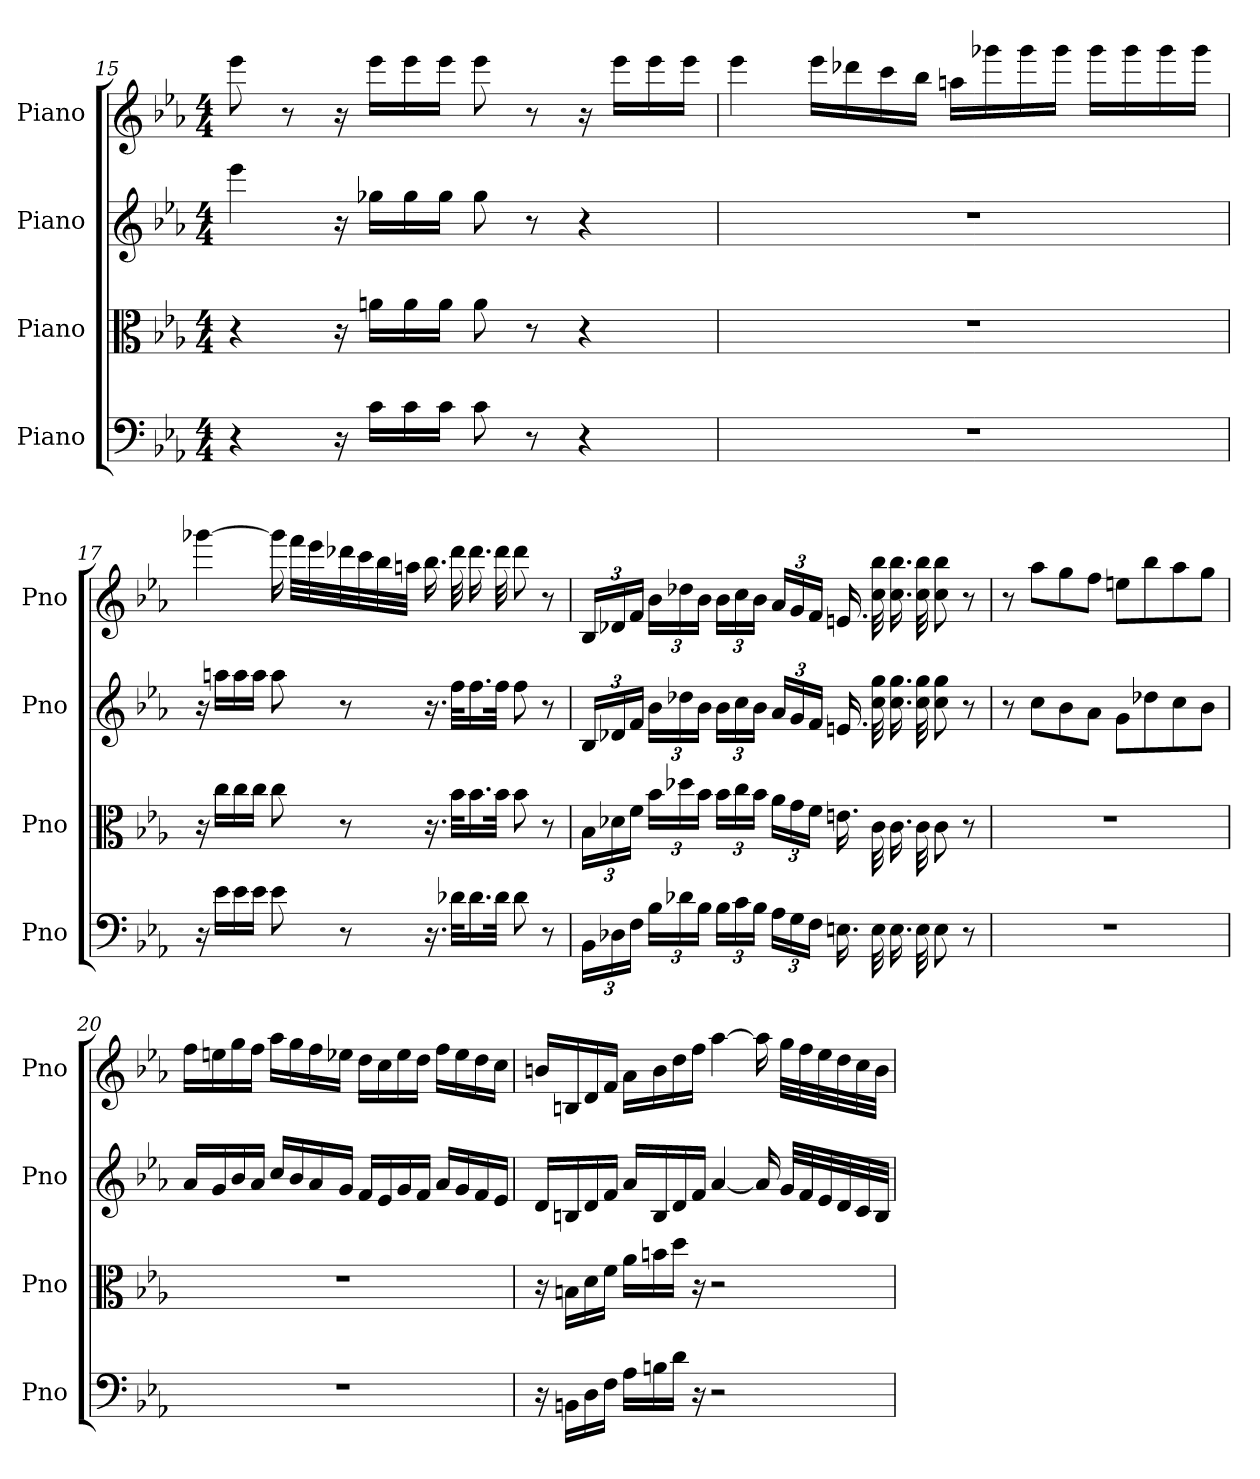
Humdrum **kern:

**kern	**kern	**kern	**kern
*part4	*part3	*part2	*part1
*staff4	*staff3	*staff2	*staff1
*I"Piano	*I"Piano	*I"Piano	*I"Piano
*I'Pno	*I'Pno	*I'Pno	*I'Pno
*clefF4	*clefC3	*clefG2	*clefG2
*k[b-e-a-]	*k[b-e-a-]	*k[b-e-a-]	*k[b-e-a-]
*M4/4	*M4/4	*M4/4	*M4/4
=15	=15	=15	=15
4r	4r	4eee-\	8eee-\
.	.	.	8r
16r	16r	16r	16r
16c\LL	16an\LL	16gg-X\LL	16eee-\LL
16c\	16a\	16gg-\	16eee-\
16c\JJ	16a\JJ	16gg-\JJ	16eee-\JJ
8c\	8a\	8gg-\	8eee-\
8r	8r	8r	8r
4r	4r	4r	16r
.	.	.	16eee-\LL
.	.	.	16eee-\
.	.	.	16eee-\JJ
!!LO:LB:g=z
=16	=16	=16	=16
1r	1r	1r	4eee-\
.	.	.	16eee-\LL
.	.	.	16ddd-X\
.	.	.	16ccc\
.	.	.	16bb-\JJ
.	.	.	16aan\LL
.	.	.	16ggg-X\
.	.	.	16ggg-\
.	.	.	16ggg-\JJ
.	.	.	16ggg-\LL
.	.	.	16ggg-\
.	.	.	16ggg-\
.	.	.	16ggg-\JJ
=17	=17	=17	=17
16r	16r	16r	[4ggg-X\
16e-\LL	16cc\LL	16aan\LL	.
16e-\	16cc\	16aa\	.
16e-\JJ	16cc\JJ	16aa\JJ	.
8e-\	8cc\	8aa\	16ggg-\]
.	.	.	32fff\LLL
.	.	.	32eee-\
8r	8r	8r	32ddd-X\
.	.	.	32ccc\
.	.	.	32bb-\
.	.	.	32aan\JJJ
16.r	16.r	16.r	16.bb-\
32d-X\KLL	32b-\KLL	32ff\KLL	32ddd-\
16.d-\	16.b-\	16.ff\	16.ddd-\
32d-\JJk	32b-\JJk	32ff\JJk	32ddd-\
8d-\	8b-\	8ff\	8ddd-\
8r	8r	8r	8r
!!LO:LB:g=z
=18	=18	=18	=18
*Xbrackettup	*Xbrackettup	*Xbrackettup	*Xbrackettup
24BB-\LL	24B-\LL	24B-/LL	24B-/LL
24D-X\	24d-X\	24d-X/	24d-X/
24F\JJ	24f\JJ	24f/JJ	24f/JJ
24B-\LL	24b-\LL	24b-\LL	24b-\LL
24d-X\	24dd-X\	24dd-X\	24dd-X\
24B-\JJ	24b-\JJ	24b-\JJ	24b-\JJ
24B-\LL	24b-\LL	24b-\LL	24b-\LL
24c\	24cc\	24cc\	24cc\
24B-\JJ	24b-\JJ	24b-\JJ	24b-\JJ
24A-\LL	24a-\LL	24a-/LL	24a-/LL
24G\	24g\	24g/	24g/
24F\JJ	24f\JJ	24f/JJ	24f/JJ
16.En\	16.en\	16.en/	16.en/
32E\	32c\	32cc\ 32gg\	32cc\ 32bb-\
16.E\	16.c\	16.cc\ 16.gg\	16.cc\ 16.bb-\
32E\	32c\	32cc\ 32gg\	32cc\ 32bb-\
8E\	8c\	8cc\ 8gg\	8cc\ 8bb-\
8r	8r	8r	8r
=19	=19	=19	=19
1r	1r	8r	8r
.	.	8cc\L	8aa-\L
.	.	8b-\	8gg\
.	.	8a-\J	8ff\J
.	.	8g\L	8een\L
.	.	8dd-X\	8bb-\
.	.	8cc\	8aa-\
.	.	8b-\J	8gg\J
!!LO:PB:g=z
=20	=20	=20	=20
1r	1r	16a-/LL	16ff\LL
.	.	16g/	16een\
.	.	16b-/	16gg\
.	.	16a-/JJ	16ff\JJ
.	.	16cc/LL	16aa-\LL
.	.	16b-/	16gg\
.	.	16a-/	16ff\
.	.	16g/JJ	16ee-X\JJ
.	.	16f/LL	16dd\LL
.	.	16e-/	16cc\
.	.	16g/	16ee-\
.	.	16f/JJ	16dd\JJ
.	.	16a-/LL	16ff\LL
.	.	16g/	16ee-\
.	.	16f/	16dd\
.	.	16e-/JJ	16cc\JJ
=21	=21	=21	=21
16r	16r	16d/LL	16bn/LL
16BBn\LL	16Bn\LL	16Bn/	16Bn/
16D\	16d\	16d/	16d/
16F\JJ	16f\JJ	16f/JJ	16f/JJ
16A-\LL	16a-\LL	16a-/LL	16a-\LL
16Bn\	16bn\	16B/	16b\
16d\JJ	16dd\JJ	16d/	16dd\
16r	16r	16f/JJ	16ff\JJ
2r	2r	[4a-/	[4aa-\
.	.	16a-/]	16aa-\]
.	.	32g/LLL	32gg\LLL
.	.	32f/	32ff\
.	.	32e-/	32ee-\
.	.	32d/	32dd\
.	.	32c/	32cc\
.	.	32B/JJJ	32b\JJJ
=	=	=	=
*-	*-	*-	*-
